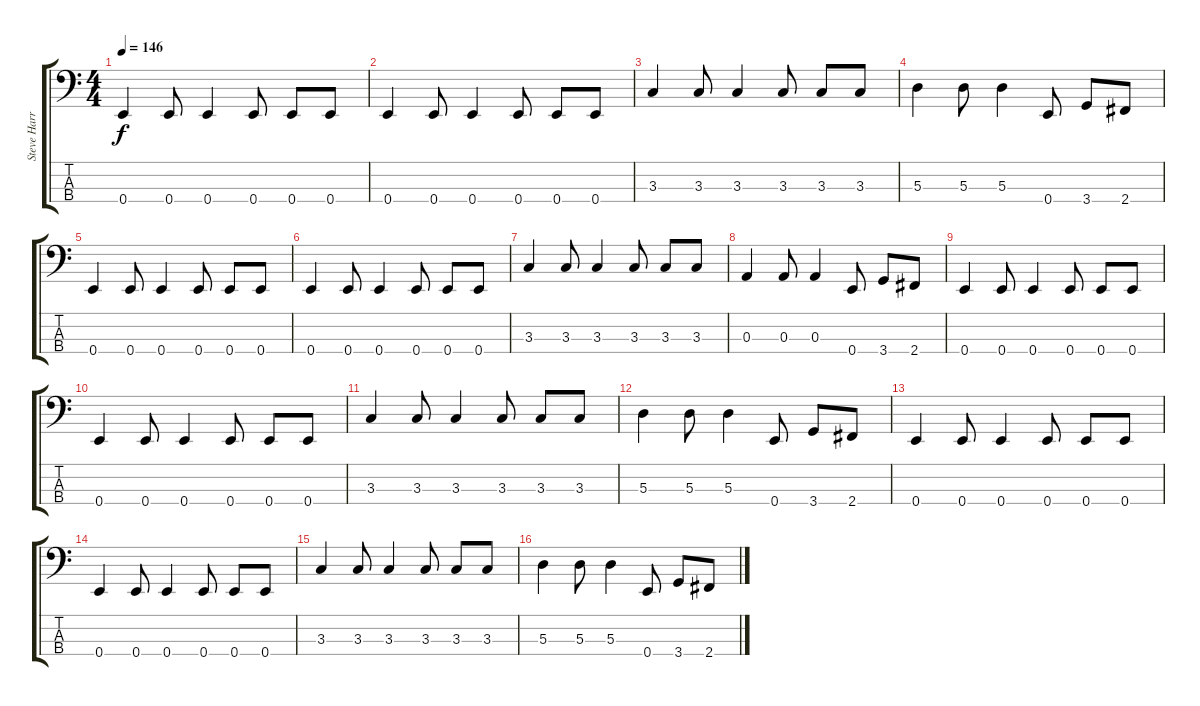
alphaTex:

\track ("Steve Harris" "Steve Harr") {instrument slapbass2}
\staff {score tabs}
\tuning (G2 D2 A1 E1) {hide}
\ts (4 4)
\tempo 146
\clef f4
\ks c
0.4.4{dy f} 0.4.8 0.4.4 0.4.8 0.4.8 0.4.8 |
0.4.4 0.4.8 0.4.4 0.4.8 0.4.8 0.4.8 |
3.3.4 3.3.8 3.3.4 3.3.8 3.3.8 3.3.8 |
5.3.4 5.3.8 5.3.4 0.4.8 3.4.8 2.4.8 |
0.4.4 0.4.8 0.4.4 0.4.8 0.4.8 0.4.8 |
0.4.4 0.4.8 0.4.4 0.4.8 0.4.8 0.4.8 |
3.3.4 3.3.8 3.3.4 3.3.8 3.3.8 3.3.8 |
0.3.4 0.3.8 0.3.4 0.4.8 3.4.8 2.4.8 |
0.4.4 0.4.8 0.4.4 0.4.8 0.4.8 0.4.8 |
0.4.4 0.4.8 0.4.4 0.4.8 0.4.8 0.4.8 |
3.3.4 3.3.8 3.3.4 3.3.8 3.3.8 3.3.8 |
5.3.4 5.3.8 5.3.4 0.4.8 3.4.8 2.4.8 |
0.4.4 0.4.8 0.4.4 0.4.8 0.4.8 0.4.8 |
0.4.4 0.4.8 0.4.4 0.4.8 0.4.8 0.4.8 |
3.3.4 3.3.8 3.3.4 3.3.8 3.3.8 3.3.8 |
5.3.4 5.3.8 5.3.4 0.4.8 3.4.8 2.4.8
